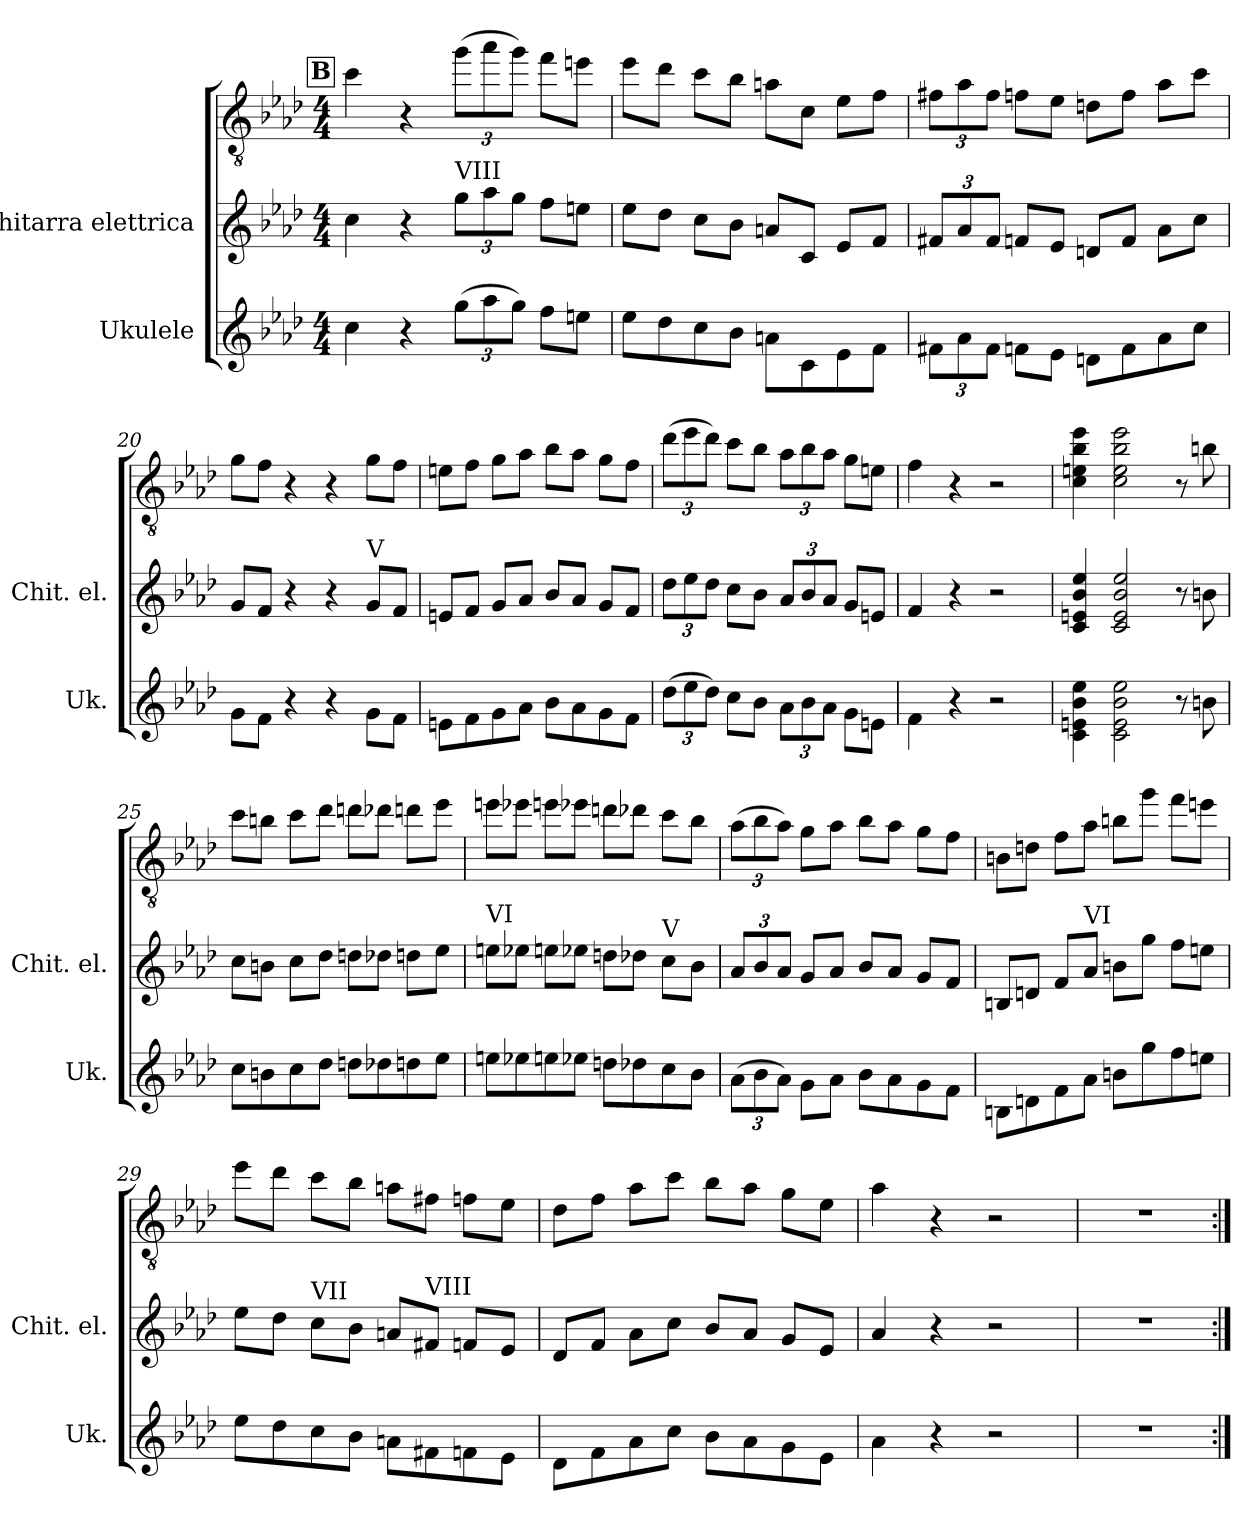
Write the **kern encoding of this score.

**kern	**kern	**kern
*part2	*part1	*part1
*staff3	*staff2	*staff1
*I"Ukulele	*I"Chitarra elettrica	*
*I'Uk.	*I'Chit. el.	*
!!LO:LB:g=z
*	*	*clefGv2
*k[b-e-a-d-]	*k[b-e-a-d-]	*k[b-e-a-d-]
*M4/4	*M4/4	*M4/4
!!LO:REH:place=s1:a:B:fs=14:t=B
=17	=17	=17
4cc\	4cc	4cc\
4r	4r	4r
*	*Xbrackettup	*Xbrackettup
!	!LO:TX:a:t=VIII	!
(>12gg\L	12ggL	(>12gg\L
12aa-\	12aa-	12aa-\
12gg\J)	12ggJ	12gg\J)
8ff\L	8ffL	8ff\L
8een\J	8eeJ	8een\J
=18	=18	=18
8ee-\L	8ee-L	8ee-\L
8dd-\	8dd-J	8dd-\J
8cc\	8ccL	8cc\L
8b-\J	8b-J	8b-\J
8an\L	8aL	8an\L
8c\	8cJ	8c\J
8e-\	8e-L	8e-\L
8f\J	8fJ	8f\J
=19	=19	=19
12f#X\L	12f#L	12f#X\L
12a-\	12a-	12a-\
12f#\J	12f#J	12f#\J
8fn\L	8fL	8fn\L
8e-\J	8e-J	8e-\J
8dn\L	8dL	8dn\L
8f\	8fJ	8f\J
8a-\	8a-L	8a-\L
8cc\J	8ccJ	8cc\J
=20	=20	=20
8g\L	8gL	8g\L
8f\J	8fJ	8f\J
4r	4r	4r
4r	4r	4r
!	!LO:TX:a:t=V	!
8g\L	8gL	8g\L
8f\J	8fJ	8f\J
!!LO:LB:g=z
=21	=21	=21
8en\L	8eL	8en\L
8f\	8fJ	8f\J
8g\	8gL	8g\L
8a-\J	8a-J	8a-\J
8b-\L	8b-L	8b-\L
8a-\	8a-J	8a-\J
8g\	8gL	8g\L
8f\J	8fJ	8f\J
=22	=22	=22
(>12dd-\L	12dd-L	(>12dd-\L
12ee-\	12ee-	12ee-\
12dd-\J)	12dd-J	12dd-\J)
8cc\L	8ccL	8cc\L
8b-\J	8b-J	8b-\J
12a-\L	12a-L	12a-\L
12b-\	12b-	12b-\
12a-\J	12a-J	12a-\J
8g\L	8gL	8g\L
8en\J	8eJ	8en\J
=23	=23	=23
4f\	4f	4f\
4r	4r	4r
2r	2r	2r
=24	=24	=24
4c\ 4en\ 4b-\ 4ee-\	4c 4e 4b- 4ee-	4c\ 4en\ 4b-\ 4ee-\
2c\ 2e\ 2b-\ 2ee-\	2c 2e 2b- 2ee-	2c\ 2e\ 2b-\ 2ee-\
8r	8r	8r
8bn\	8b	8bn\
!!LO:LB:g=z
=25	=25	=25
8cc\L	8ccL	8cc\L
8bn\	8bJ	8bn\J
8cc\	8ccL	8cc\L
8dd-\J	8dd-J	8dd-\J
8ddn\L	8ddL	8ddn\L
8dd-X\	8dd-J	8dd-X\J
8ddn\	8ddL	8ddn\L
8ee-\J	8ee-J	8ee-\J
=26	=26	=26
!	!LO:TX:a:t=VI	!
8een\L	8eeL	8een\L
8ee-X\	8ee-J	8ee-X\J
8een\	8eeL	8een\L
8ee-X\J	8ee-J	8ee-X\J
8ddn\L	8ddL	8ddn\L
8dd-X\	8dd-J	8dd-X\J
!	!LO:TX:a:t=V	!
8cc\	8ccL	8cc\L
8b-\J	8b-J	8b-\J
=27	=27	=27
(>12a-\L	12a-L	(>12a-\L
12b-\	12b-	12b-\
12a-\J)	12a-J	12a-\J)
8g\L	8gL	8g\L
8a-\J	8a-J	8a-\J
8b-\L	8b-L	8b-\L
8a-\	8a-J	8a-\J
8g\	8gL	8g\L
8f\J	8fJ	8f\J
!!LO:PB:g=z
=28	=28	=28
8Bn\L	8BL	8Bn\L
8dn\	8dJ	8dn\J
8f\	8fL	8f\L
!	!LO:TX:a:t=VI	!
8a-\J	8a-J	8a-\J
8bn\L	8bL	8bn\L
8gg\	8ggJ	8gg\J
8ff\	8ffL	8ff\L
8een\J	8eeJ	8een\J
!!LO:LB:g=z
=29	=29	=29
8ee-\L	8ee-L	8ee-\L
8dd-\	8dd-J	8dd-\J
!	!LO:TX:a:t=VII	!
8cc\	8ccL	8cc\L
8b-\J	8b-J	8b-\J
8an\L	8aL	8an\L
!	!LO:TX:a:t=VIII	!
8f#X\	8f#J	8f#X\J
8fn\	8fL	8fn\L
8e-\J	8e-J	8e-\J
=30	=30	=30
8d-\L	8d-L	8d-\L
8f\	8fJ	8f\J
8a-\	8a-L	8a-\L
8cc\J	8ccJ	8cc\J
8b-\L	8b-L	8b-\L
8a-\	8a-J	8a-\J
8g\	8gL	8g\L
8e-\J	8e-J	8e-\J
=31	=31	=31
4a-\	4a-	4a-\
4r	4r	4r
2r	2r	2r
=32	=32	=32
1r	1r	1r
=:|!	=:|!	=:|!
*-	*-	*-
